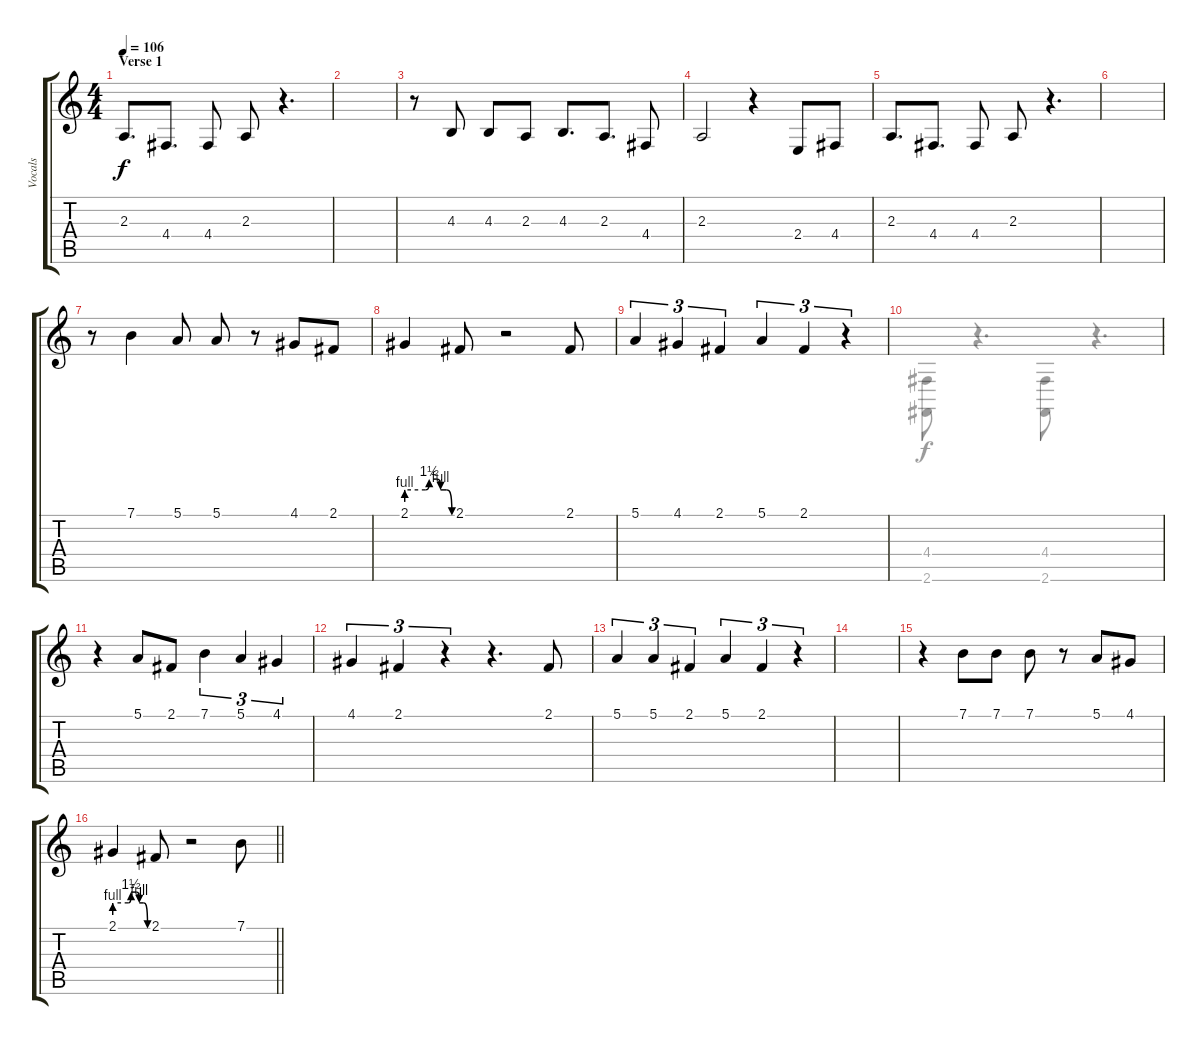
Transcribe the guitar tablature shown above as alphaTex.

\track ("Vocals" "Vocals") {instrument lead1square}
\staff {score tabs}
\tuning (E4 B3 G3 D3 A2 E2) {hide}
\voice
\ts (4 4)
\section ("" "Verse 1")
\tempo 106
\clef g2
\ks c
2.3.8{d dy f} 4.4.8{d} 4.4.8 2.3.8 r.4{d} |
|
r.8 4.3.8 4.3.8 2.3.8 4.3.8{d} 2.3.8{d} 4.4.8 |
2.3.2 r.4 2.4.8 4.4.8 |
2.3.8{d} 4.4.8{d} 4.4.8 2.3.8 r.4{d} |
|
r.8 7.1.4 5.1.8 5.1.8 r.8 4.1.8 2.1.8 |
2.1{be (custom 0 4 25 4 30 6 40 6 45 4 53 4 60 0)}.4 2.1.8 r.2 2.1.8 |
5.1.4{tu (3 2)} 4.1.4{tu (3 2)} 2.1.4{tu (3 2)} 5.1.4{tu (3 2)} 2.1.4{tu (3 2)} r.4{tu (3 2)} |
|
r.4 5.1.8 2.1.8 7.1.4{tu (3 2)} 5.1.4{tu (3 2)} 4.1.4{tu (3 2)} |
4.1.4{tu (3 2)} 2.1.4{tu (3 2)} r.4{tu (3 2)} r.4{d} 2.1.8 |
5.1.4{tu (3 2)} 5.1.4{tu (3 2)} 2.1.4{tu (3 2)} 5.1.4{tu (3 2)} 2.1.4{tu (3 2)} r.4{tu (3 2)} |
|
r.4 7.1.8 7.1.8 7.1.8 r.8 5.1.8 4.1.8 |
\barLineRight lightlight
2.1{be (custom 0 4 25 4 30 6 40 6 45 4 53 4 60 0)}.4 2.1.8 r.2 7.1.8
\voice
\clef g2
\ottava regular
\simile none
\ks c
|
|
|
|
|
|
|
|
|
(4.4 2.6).8 r.4{d} (4.4 2.6).8 r.4{d} |
|
|
|
|
|
\barLineRight lightlight
